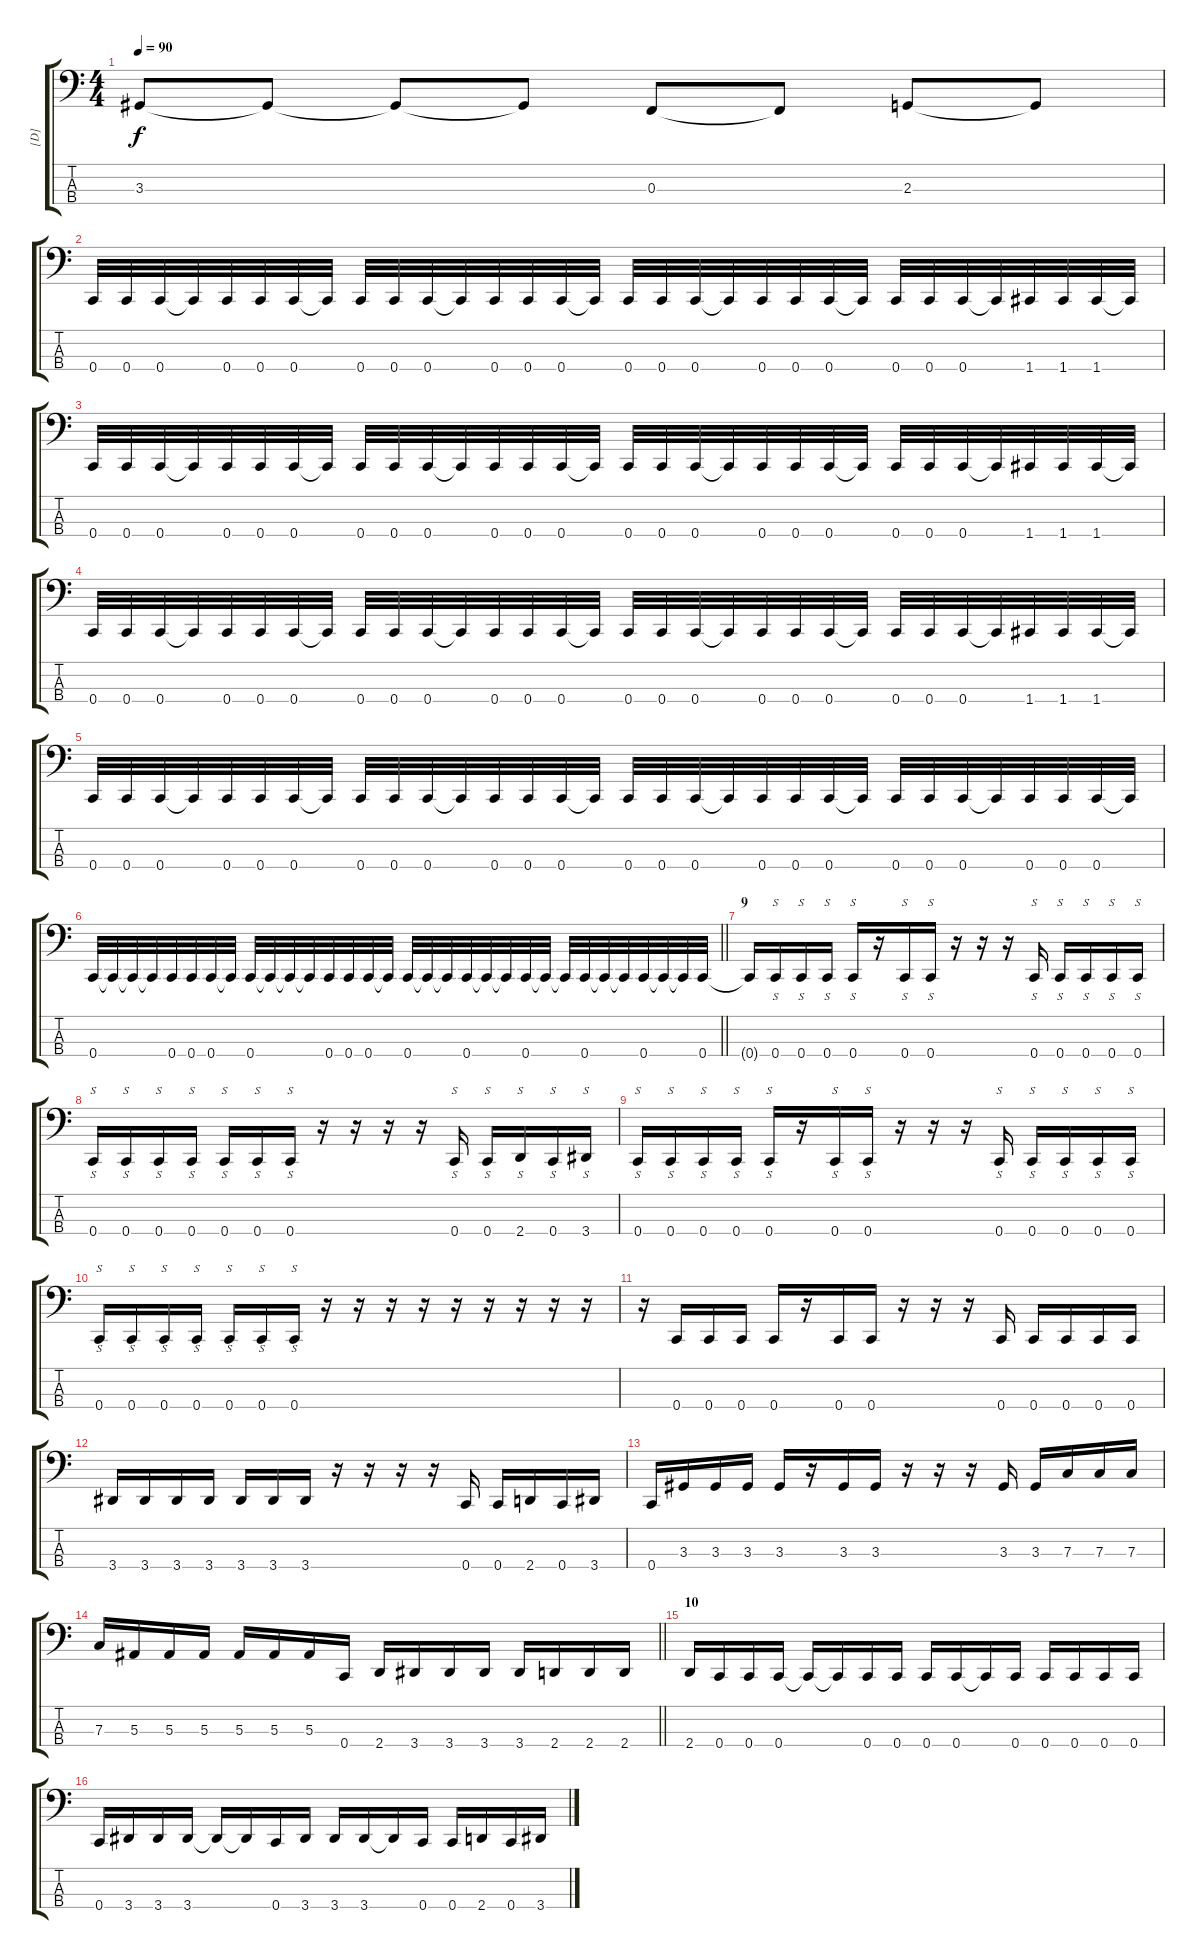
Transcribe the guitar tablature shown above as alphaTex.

\track ("[D]" "[D]") {instrument electricbassfinger}
\staff {score tabs}
\tuning (Eb2 Bb1 F1 C1) {hide}
\ts (4 4)
\tempo 90
\clef f4
\ks c
3.3.8{dy f} 3.3{t}.8 3.3{t}.8 3.3{t}.8 0.3.8 0.3{t}.8 2.3.8 2.3{t}.8 |
0.4.32 0.4.32 0.4.32 0.4{t}.32 0.4.32 0.4.32 0.4.32 0.4{t}.32 0.4.32 0.4.32 0.4.32 0.4{t}.32 0.4.32 0.4.32 0.4.32 0.4{t}.32 0.4.32 0.4.32 0.4.32 0.4{t}.32 0.4.32 0.4.32 0.4.32 0.4{t}.32 0.4.32 0.4.32 0.4.32 0.4{t}.32 1.4.32 1.4.32 1.4.32 1.4{t}.32 |
0.4.32 0.4.32 0.4.32 0.4{t}.32 0.4.32 0.4.32 0.4.32 0.4{t}.32 0.4.32 0.4.32 0.4.32 0.4{t}.32 0.4.32 0.4.32 0.4.32 0.4{t}.32 0.4.32 0.4.32 0.4.32 0.4{t}.32 0.4.32 0.4.32 0.4.32 0.4{t}.32 0.4.32 0.4.32 0.4.32 0.4{t}.32 1.4.32 1.4.32 1.4.32 1.4{t}.32 |
0.4.32 0.4.32 0.4.32 0.4{t}.32 0.4.32 0.4.32 0.4.32 0.4{t}.32 0.4.32 0.4.32 0.4.32 0.4{t}.32 0.4.32 0.4.32 0.4.32 0.4{t}.32 0.4.32 0.4.32 0.4.32 0.4{t}.32 0.4.32 0.4.32 0.4.32 0.4{t}.32 0.4.32 0.4.32 0.4.32 0.4{t}.32 1.4.32 1.4.32 1.4.32 1.4{t}.32 |
0.4.32 0.4.32 0.4.32 0.4{t}.32 0.4.32 0.4.32 0.4.32 0.4{t}.32 0.4.32 0.4.32 0.4.32 0.4{t}.32 0.4.32 0.4.32 0.4.32 0.4{t}.32 0.4.32 0.4.32 0.4.32 0.4{t}.32 0.4.32 0.4.32 0.4.32 0.4{t}.32 0.4.32 0.4.32 0.4.32 0.4{t}.32 0.4.32 0.4.32 0.4.32 0.4{t}.32 |
\barLineRight lightlight
0.4.32 0.4{t}.32 0.4{t}.32 0.4{t}.32 0.4.32 0.4.32 0.4.32 0.4{t}.32 0.4.32 0.4{t}.32 0.4{t}.32 0.4{t}.32 0.4.32 0.4.32 0.4.32 0.4{t}.32 0.4.32 0.4{t}.32 0.4{t}.32 0.4.32 0.4{t}.32 0.4{t}.32 0.4.32 0.4{t}.32 0.4{t}.32 0.4.32 0.4{t}.32 0.4{t}.32 0.4.32 0.4{t}.32 0.4{t}.32 0.4.32 |
\section ("" "9")
0.4{t}.16 0.4.16{s} 0.4.16{s} 0.4.16{s} 0.4.16{s} r.16 0.4.16{s} 0.4.16{s} r.16 r.16 r.16 0.4.16{s} 0.4.16{s} 0.4.16{s} 0.4.16{s} 0.4.16{s} |
0.4.16{s} 0.4.16{s} 0.4.16{s} 0.4.16{s} 0.4.16{s} 0.4.16{s} 0.4.16{s} r.16 r.16 r.16 r.16 0.4.16{s} 0.4.16{s} 2.4.16{s} 0.4.16{s} 3.4.16{s} |
0.4.16{s} 0.4.16{s} 0.4.16{s} 0.4.16{s} 0.4.16{s} r.16 0.4.16{s} 0.4.16{s} r.16 r.16 r.16 0.4.16{s} 0.4.16{s} 0.4.16{s} 0.4.16{s} 0.4.16{s} |
0.4.16{s} 0.4.16{s} 0.4.16{s} 0.4.16{s} 0.4.16{s} 0.4.16{s} 0.4.16{s} r.16 r.16 r.16 r.16 r.16 r.16 r.16 r.16 r.16 |
r.16 0.4.16 0.4.16 0.4.16 0.4.16 r.16 0.4.16 0.4.16 r.16 r.16 r.16 0.4.16 0.4.16 0.4.16 0.4.16 0.4.16 |
3.4.16 3.4.16 3.4.16 3.4.16 3.4.16 3.4.16 3.4.16 r.16 r.16 r.16 r.16 0.4.16 0.4.16 2.4.16 0.4.16 3.4.16 |
0.4.16 3.3.16 3.3.16 3.3.16 3.3.16 r.16 3.3.16 3.3.16 r.16 r.16 r.16 3.3.16 3.3.16 7.3.16 7.3.16 7.3.16 |
\barLineRight lightlight
7.3.16 5.3.16 5.3.16 5.3.16 5.3.16 5.3.16 5.3.16 0.4.16 2.4.16 3.4.16 3.4.16 3.4.16 3.4.16 2.4.16 2.4.16 2.4.16 |
\section ("" "10")
2.4.16 0.4.16 0.4.16 0.4.16 0.4{t}.16 0.4{t}.16 0.4.16 0.4.16 0.4.16 0.4.16 0.4{t}.16 0.4.16 0.4.16 0.4.16 0.4.16 0.4.16 |
0.4.16 3.4.16 3.4.16 3.4.16 3.4{t}.16 3.4{t}.16 0.4.16 3.4.16 3.4.16 3.4.16 3.4{t}.16 0.4.16 0.4.16 2.4.16 0.4.16 3.4.16
